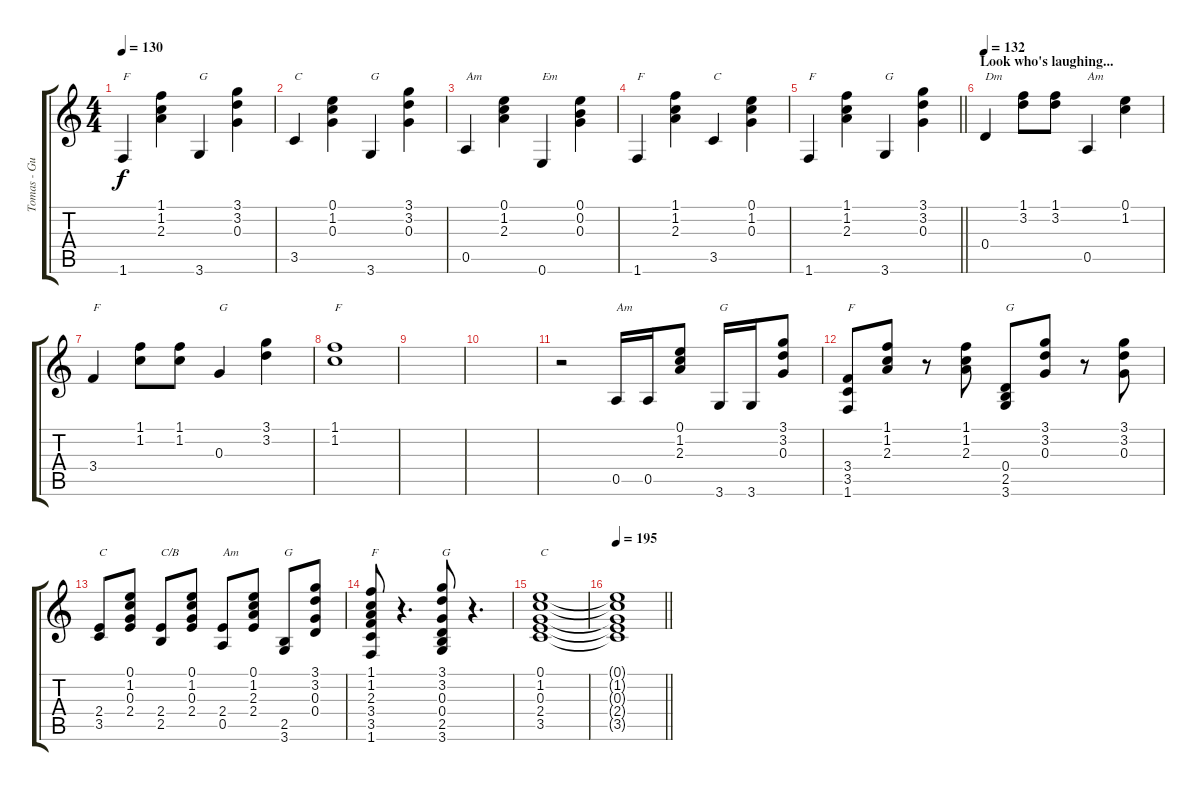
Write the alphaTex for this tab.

\track ("Tomas - Guitar" "Tomas - Gu") {instrument acousticguitarsteel}
\staff {score tabs}
\tuning (E4 B3 G3 D3 A2 E2) {hide}
\ts (4 4)
\tempo 130
\clef g2
\ks c
1.6.4{txt "F" dy f} (1.1 1.2 2.3).4 3.6.4{txt "G"} (3.1 3.2 0.3).4 |
3.5.4{txt "C"} (0.1 1.2 0.3).4 3.6.4{txt "G"} (3.1 3.2 0.3).4 |
0.5.4{txt "Am"} (0.1 1.2 2.3).4 0.6.4{txt "Em"} (0.1 0.2 0.3).4 |
1.6.4{txt "F"} (1.1 1.2 2.3).4 3.5.4{txt "C"} (0.1 1.2 0.3).4 |
\barLineRight lightlight
1.6.4{txt "F"} (1.1 1.2 2.3).4 3.6.4{txt "G"} (3.1 3.2 0.3).4 |
\section ("" "Look who's laughing...")
\tempo 132
0.4.4{txt "Dm"} (1.1 3.2).8 (1.1 3.2).8 0.5.4{txt "Am"} (0.1 1.2).4 |
3.4.4{txt "F"} (1.1 1.2).8 (1.1 1.2).8 0.3.4{txt "G"} (3.1 3.2).4 |
(1.1 1.2).1{txt "F"} |
|
|
r.2 0.5.16{txt "Am"} 0.5.16 (0.1 1.2 2.3).8 3.6.16{txt "G"} 3.6.16 (3.1 3.2 0.3).8 |
(3.4 3.5 1.6).8{txt "F"} (1.1 1.2 2.3).8 r.8 (1.1 1.2 2.3).8 (0.4 2.5 3.6).8{txt "G"} (3.1 3.2 0.3).8 r.8 (3.1 3.2 0.3).8 |
(2.4 3.5).8{txt "C"} (0.1 1.2 0.3 2.4).8 (2.4 2.5).8{txt "C/B"} (0.1 1.2 0.3 2.4).8 (2.4 0.5).8{txt "Am"} (0.1 1.2 2.3 2.4).8 (2.5 3.6).8{txt "G"} (3.1 3.2 0.3 0.4).8 |
(1.1 1.2 2.3 3.4 3.5 1.6).8{txt "F"} r.4{d} (3.1 3.2 0.3 0.4 2.5 3.6).8{txt "G"} r.4{d} |
(0.1 1.2 0.3 2.4 3.5).1{txt "C"} |
\tempo 195
\barLineRight lightlight
(0.1{t} 1.2{t} 0.3{t} 2.4{t} 3.5{t}).1
